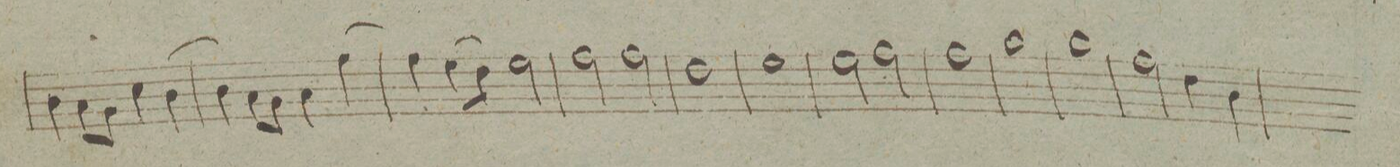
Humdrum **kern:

**kern	**dynam
*I"Clarinetto 2do. in C.	*
*clefG2	*
*k[b-]	*
*met(c|)	*
*M2/2	*
4b-\	.
8a\L	.
8g\J	.
4cc\	.
[4b-\	.
=61	=61
4b-\]	.
8a\L	.
8g\J	.
4a\	.
[4ff\	.
=62	=62
4ff\]	.
(8ee\L	.
8dd\J)	.
2ee\	.
=63	=63
2ff\	.
2ff\	.
=64	=64
1dd	.
=65	=65
1ee	.
=66	=66
2ee\	.
2ff\	.
=67	=67
1ff	.
=68	=68
1gg	.
=69	=69
1gg	.
=70	=70
2ff\	.
4dd\	.
4b-\	.
=71	=71
*-	*-
